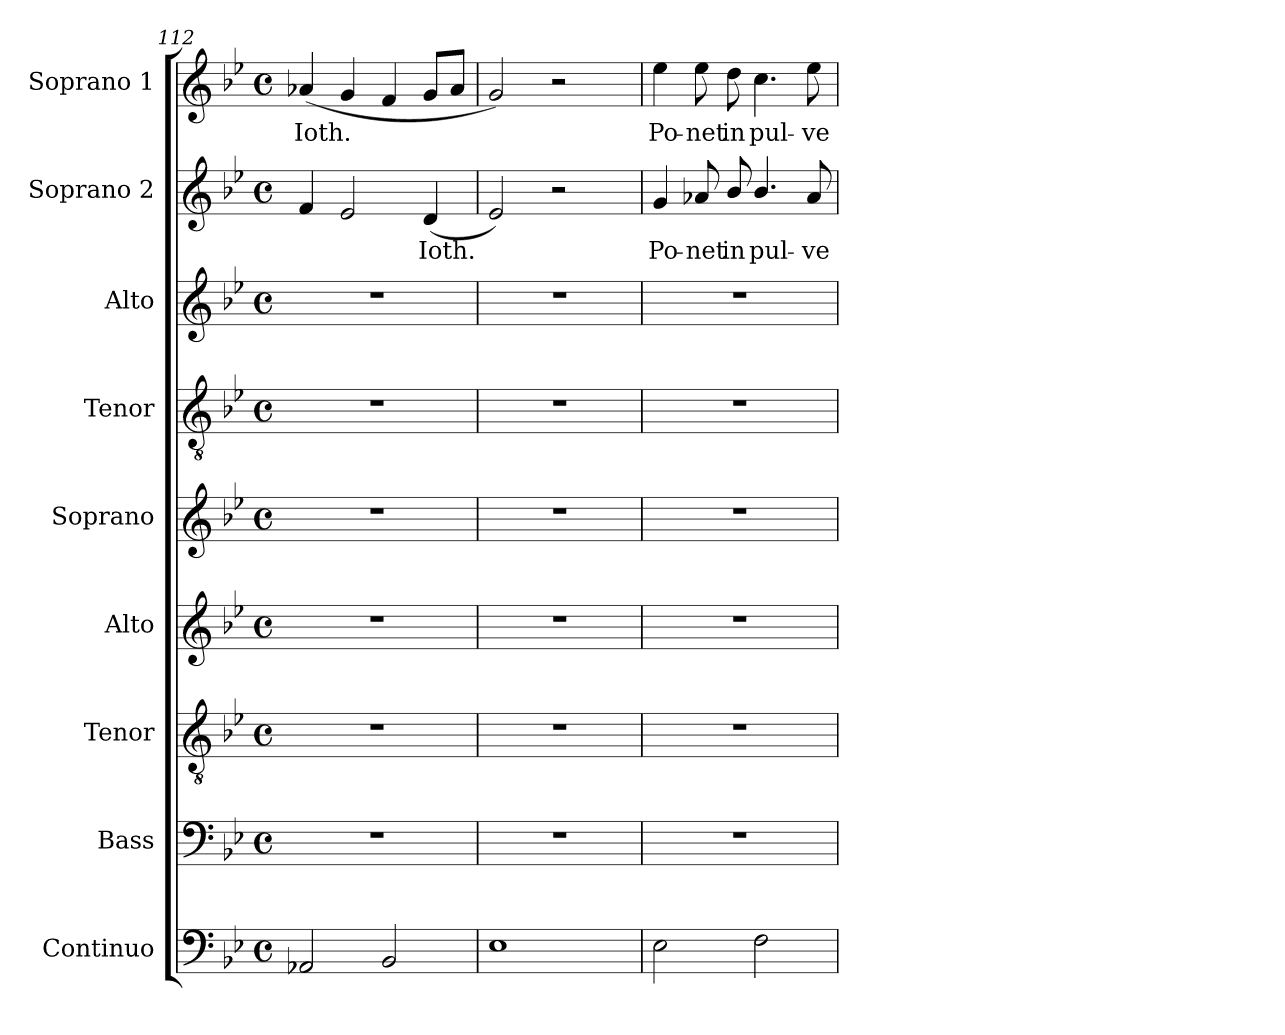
**kern	**kern	**kern	**kern	**kern	**kern	**kern	**kern	**text	**kern	**text
*part9	*part8	*part7	*part6	*part5	*part4	*part3	*part2	*part2	*part1	*part1
*staff9	*staff8	*staff7	*staff6	*staff5	*staff4	*staff3	*staff2	*staff2	*staff1	*staff1
*I"Continuo	*I"Bass	*I"Tenor	*I"Alto	*I"Soprano	*I"Tenor	*I"Alto	*I"Soprano 2	*	*I"Soprano 1	*
*I'Cont.	*I'B.	*I'T.	*I'A.	*I'S.	*I'T.	*I'A.	*I'S2.	*	*I'S1.	*
*clefF4	*clefF4	*clefGv2	*clefG2	*clefG2	*clefGv2	*clefG2	*clefG2	*	*clefG2	*
*	*	*ITrd7c12	*	*	*ITrd7c12	*	*	*	*	*
*k[b-e-]	*k[b-e-]	*k[b-e-]	*k[b-e-]	*k[b-e-]	*k[b-e-]	*k[b-e-]	*k[b-e-]	*	*k[b-e-]	*
*B-:	*B-:	*B-:	*B-:	*B-:	*B-:	*B-:	*B-:	*	*B-:	*
*M4/4	*M4/4	*M4/4	*M4/4	*M4/4	*M4/4	*M4/4	*M4/4	*	*M4/4	*
*met(c)	*met(c)	*met(c)	*met(c)	*met(c)	*met(c)	*met(c)	*met(c)	*	*met(c)	*
=112	=112	=112	=112	=112	=112	=112	=112	=112	=112	=112
!	!	!	!	!	!	!	!	!	!	!LO:LY:b:color=#000000
2AA-Xi/	1r	1r	1r	1r	1r	1r	4fi/	.	(4a-Xi/	Ioth.
.	.	.	.	.	.	.	2e-i/	.	4gi/	.
2BB-i/	.	.	.	.	.	.	.	.	4fi/	.
!	!	!	!	!	!	!	!	!LO:LY:b:color=#000000	!	!
.	.	.	.	.	.	.	(4di/	Ioth.	8gi/L	.
.	.	.	.	.	.	.	.	.	8a-i/J	.
=113	=113	=113	=113	=113	=113	=113	=113	=113	=113	=113
1E-i	1r	1r	1r	1r	1r	1r	2e-i/)	.	2gi/)	.
.	.	.	.	.	.	.	2r	.	2r	.
=114	=114	=114	=114	=114	=114	=114	=114	=114	=114	=114
!	!	!	!	!	!	!	!	!LO:LY:b:color=#000000	!	!
!	!	!	!	!	!	!	!	!	!	!LO:LY:b:color=#000000
2E-i\	1r	1r	1r	1r	1r	1r	4gi/	Po-	4ee-i\	Po-
!	!	!	!	!	!	!	!	!LO:LY:b:color=#000000	!	!
!	!	!	!	!	!	!	!	!	!	!LO:LY:b:color=#000000
.	.	.	.	.	.	.	8a-i/	-net	8ee-i\	-net
!	!	!	!	!	!	!	!	!LO:LY:b:color=#000000	!	!
!	!	!	!	!	!	!	!	!	!	!LO:LY:b:color=#000000
.	.	.	.	.	.	.	8b-i/	in	8ddi\	in
!	!	!	!	!	!	!	!	!LO:LY:b:color=#000000	!	!
!	!	!	!	!	!	!	!	!	!	!LO:LY:b:color=#000000
2Fi\	.	.	.	.	.	.	4.b-i/	pul-	4.cci\	pul-
!	!	!	!	!	!	!	!	!LO:LY:b:color=#000000	!	!
!	!	!	!	!	!	!	!	!	!	!LO:LY:b:color=#000000
.	.	.	.	.	.	.	8a-i/	-ve-	8ee-i\	-ve-
=	=	=	=	=	=	=	=	=	=	=
*-	*-	*-	*-	*-	*-	*-	*-	*-	*-	*-
